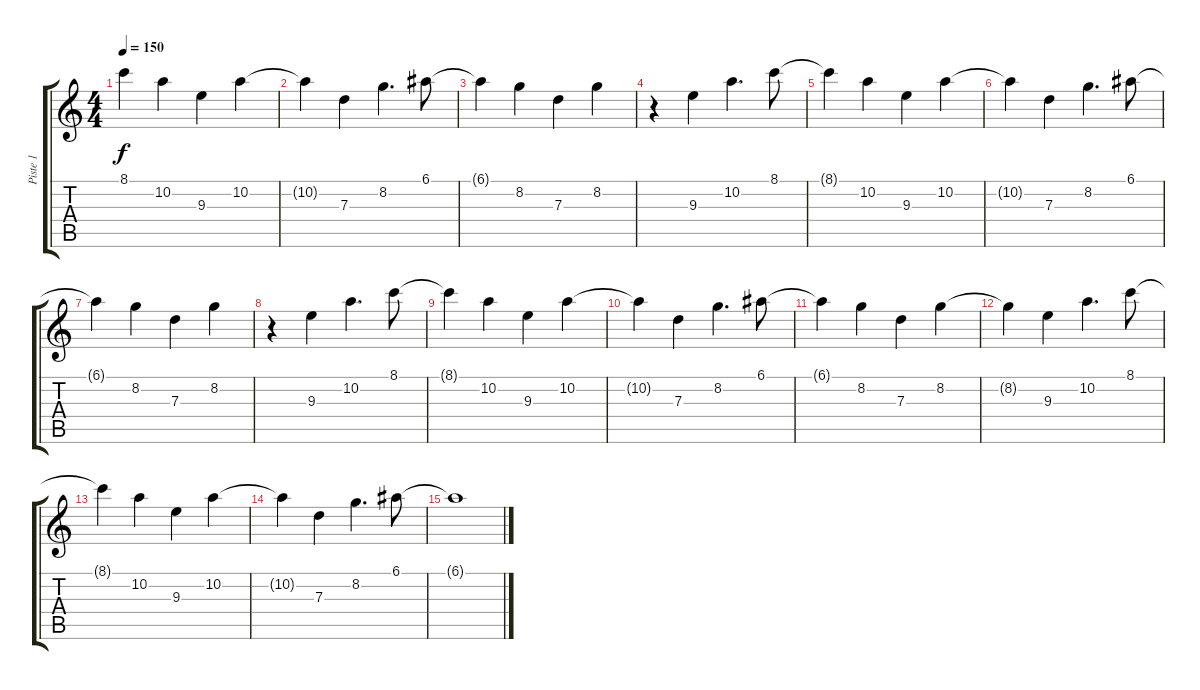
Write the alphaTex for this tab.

\track ("Piste 1" "Piste 1") {instrument electricguitarclean}
\staff {score tabs}
\tuning (E4 B3 G3 D3 A2 E2) {hide}
\ts (4 4)
\tempo 150
\clef g2
\ks c
8.1{t}.4{dy f} 10.2.4 9.3.4 10.2.4 |
10.2{t}.4 7.3.4 8.2.4{d} 6.1.8 |
6.1{t}.4 8.2.4 7.3.4 8.2.4 |
r.4 9.3.4 10.2.4{d} 8.1.8 |
8.1{t}.4 10.2.4 9.3.4 10.2.4 |
10.2{t}.4 7.3.4 8.2.4{d} 6.1.8 |
6.1{t}.4 8.2.4 7.3.4 8.2.4 |
r.4 9.3.4 10.2.4{d} 8.1.8 |
8.1{t}.4 10.2.4 9.3.4 10.2.4 |
10.2{t}.4 7.3.4 8.2.4{d} 6.1.8 |
6.1{t}.4 8.2.4 7.3.4 8.2.4 |
8.2{t}.4 9.3.4 10.2.4{d} 8.1.8 |
8.1{t}.4 10.2.4 9.3.4 10.2.4 |
10.2{t}.4 7.3.4 8.2.4{d} 6.1.8 |
6.1{t}.1
